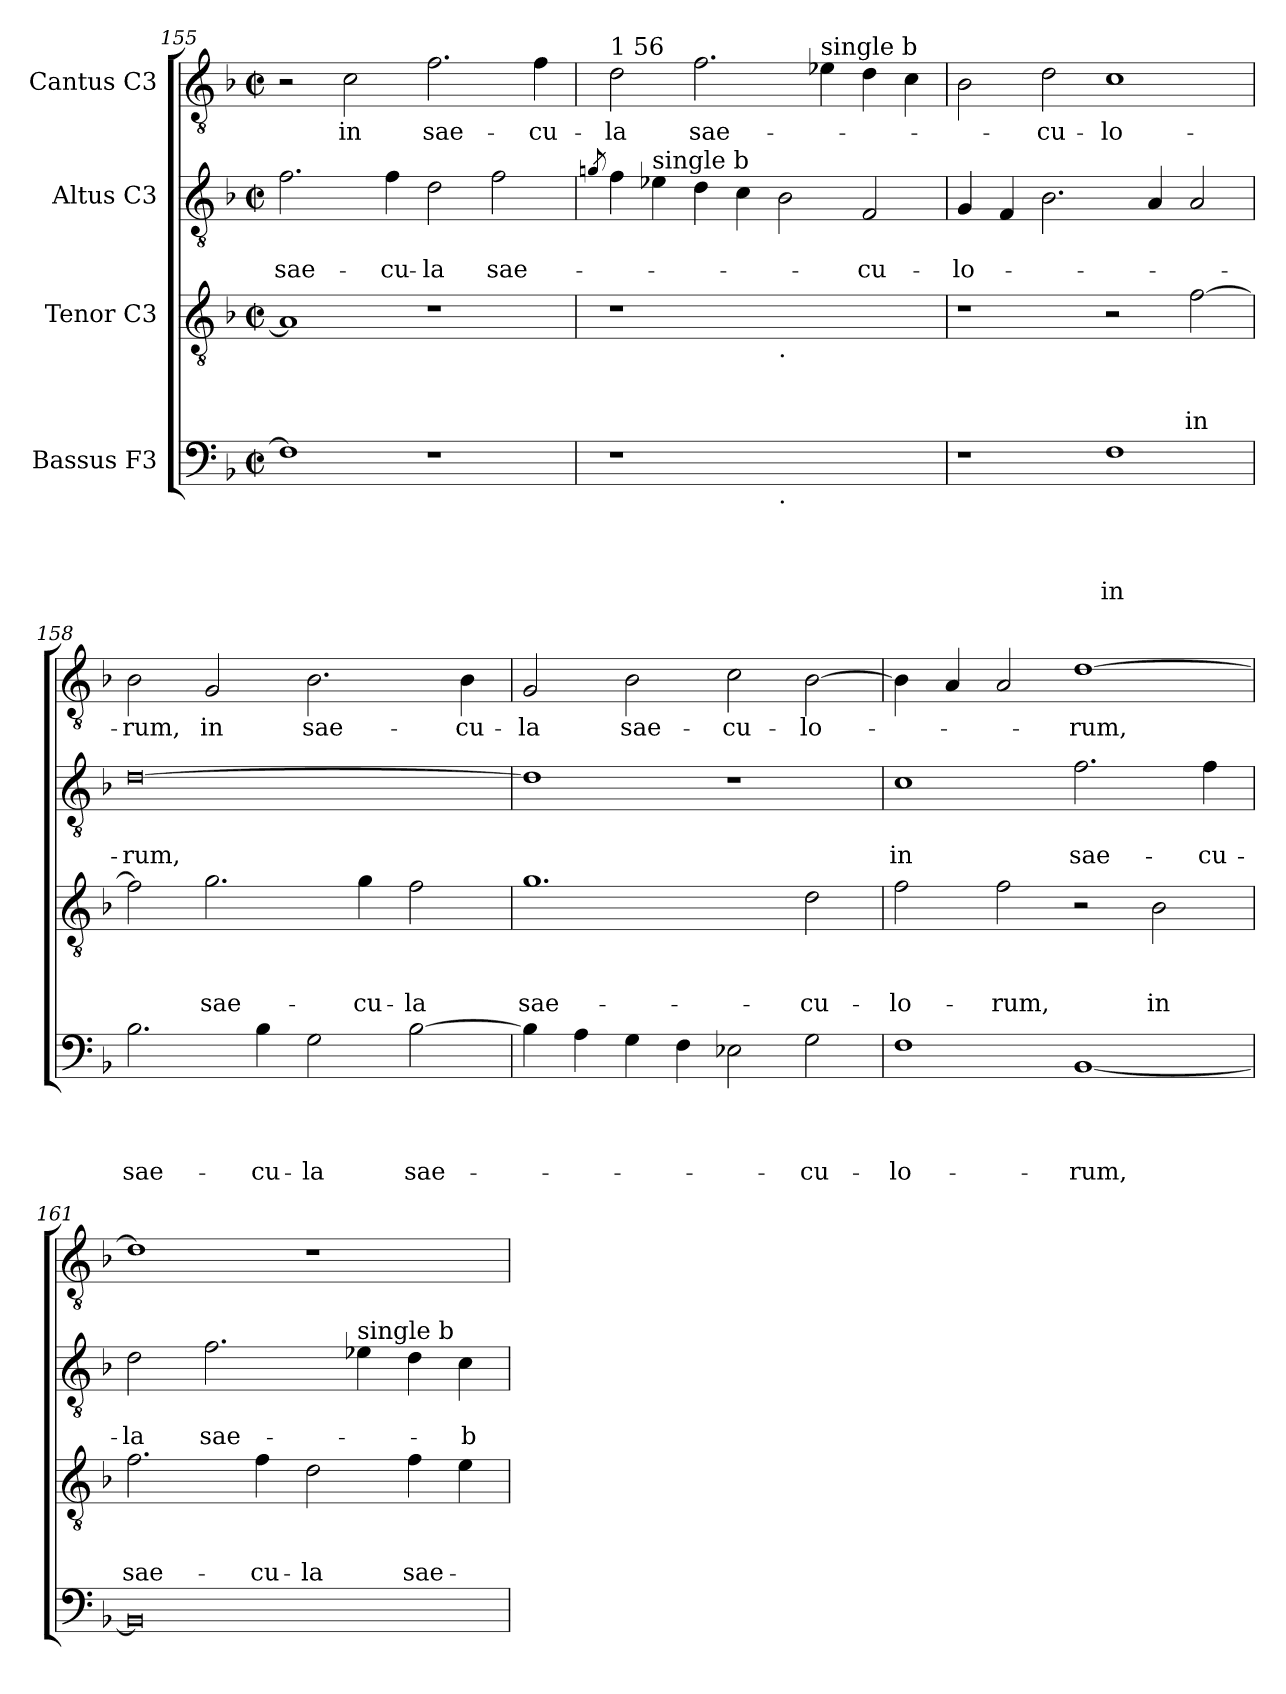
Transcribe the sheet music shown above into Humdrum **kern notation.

**kern	**text	**text	**text	**text	**kern	**text	**text	**text	**kern	**text	**text	**kern	**text
*part4	*part4	*part4	*part4	*part4	*part3	*part3	*part3	*part3	*part2	*part2	*part2	*part1	*part1
*staff4	*staff4	*staff4	*staff4	*staff4	*staff3	*staff3	*staff3	*staff3	*staff2	*staff2	*staff2	*staff1	*staff1
*I"Bassus F3	*	*	*	*	*I"Tenor C3	*	*	*	*I"Altus C3	*	*	*I"Cantus C3	*
*clefF4	*	*	*	*	*clefGv2	*	*	*	*clefGv2	*	*	*clefGv2	*
*k[b-]	*	*	*	*	*k[b-]	*	*	*	*k[b-]	*	*	*k[b-]	*
*F:	*	*	*	*	*F:	*	*	*	*F:	*	*	*F:	*
*M2/2	*	*	*	*	*M2/2	*	*	*	*M2/2	*	*	*M2/2	*
*met(c|)	*	*	*	*	*met(c|)	*	*	*	*met(c|)	*	*	*met(c|)	*
=155	=155	=155	=155	=155	=155	=155	=155	=155	=155	=155	=155	=155	=155
!	!	!	!	!	!	!	!	!	!	!	!LO:LY:b	!	!
1F]	.	.	.	.	1A]	.	.	.	2.f\	.	sae-	2r	.
!	!	!	!	!	!	!	!	!	!	!	!	!	!LO:LY:b
.	.	.	.	.	.	.	.	.	.	.	.	2c\	in
!	!	!	!	!	!	!	!	!	!	!	!LO:LY:b	!	!
.	.	.	.	.	.	.	.	.	4f\	.	-cu-	.	.
!	!	!	!	!	!	!	!	!	!	!	!LO:LY:b	!	!LO:LY:b
1r	.	.	.	.	1r	.	.	.	2d\	.	-la	2.f\	sae-
!	!	!	!	!	!	!	!	!	!	!	!LO:LY:b	!	!
.	.	.	.	.	.	.	.	.	2f\	.	sae-	.	.
!	!	!	!	!	!	!	!	!	!	!	!	!	!LO:LY:b
.	.	.	.	.	.	.	.	.	.	.	.	4f\	-cu-
!!LO:PB:g=z
=156	=156	=156	=156	=156	=156	=156	=156	=156	=156	=156	=156	=156	=156
.	.	.	.	.	.	.	.	.	8qgn/	.	.	.	.
!	!	!	!	!	!	!	!	!	!	!	!	!LO:TX:a:t=1 56	!
!	!	!	!	!	!	!	!	!	!	!	!	!	!LO:LY:b
1r	.	.	.	.	1r	.	.	.	4f\	.	.	2d\	-la
!	!	!	!	!	!	!	!	!	!LO:TX:a:t=single b	!	!	!	!
.	.	.	.	.	.	.	.	.	4e-\	.	.	.	.
!	!	!	!	!	!	!	!	!	!	!	!	!	!LO:LY:b
.	.	.	.	.	.	.	.	.	4d\	.	.	2.f\	sae-
.	.	.	.	.	.	.	.	.	4c\	.	.	.	.
!	!	!	!	!	!LO:TX:b:t=.	!	!	!	!	!	!	!	!
!LO:TX:b:t=.	!	!	!	!	!	!	!	!	!	!	!	!	!
1ryy	.	.	.	.	1ryy	.	.	.	2B-\	.	.	.	.
!	!	!	!	!	!	!	!	!	!	!	!	!LO:TX:a:t=single b	!
.	.	.	.	.	.	.	.	.	.	.	.	4e-\	.
!	!	!	!	!	!	!	!	!	!	!	!LO:LY:b	!	!
.	.	.	.	.	.	.	.	.	2F/	.	-cu-	4d\	.
.	.	.	.	.	.	.	.	.	.	.	.	4c\	.
=157	=157	=157	=157	=157	=157	=157	=157	=157	=157	=157	=157	=157	=157
!	!	!	!	!	!	!	!	!	!	!	!LO:LY:b	!	!
1r	.	.	.	.	1r	.	.	.	4G/	.	-lo-	2B-\	.
.	.	.	.	.	.	.	.	.	4F/	.	.	.	.
!	!	!	!	!	!	!	!	!	!	!	!	!	!LO:LY:b
.	.	.	.	.	.	.	.	.	2.B-\	.	.	2d\	-cu-
!	!	!	!	!LO:LY:b	!	!	!	!	!	!	!	!	!LO:LY:b
1F	.	.	.	in	2r	.	.	.	.	.	.	1c	-lo-
.	.	.	.	.	.	.	.	.	4A/	.	.	.	.
!	!	!	!	!	!	!	!	!LO:LY:b	!	!	!	!	!
.	.	.	.	.	[>2f\	.	.	in	2A/	.	.	.	.
=158	=158	=158	=158	=158	=158	=158	=158	=158	=158	=158	=158	=158	=158
!	!	!	!	!LO:LY:b	!	!	!	!	!	!	!LO:LY:b	!	!LO:LY:b
2.B-\	.	.	.	sae-	2f\]	.	.	.	[>0d	.	-rum,	2B-\	-rum,
!	!	!	!	!	!	!	!	!LO:LY:b	!	!	!	!	!LO:LY:b
.	.	.	.	.	2.g\	.	.	sae-	.	.	.	2G/	in
!	!	!	!	!LO:LY:b	!	!	!	!	!	!	!	!	!
4B-\	.	.	.	-cu-	.	.	.	.	.	.	.	.	.
!	!	!	!	!LO:LY:b	!	!	!	!	!	!	!	!	!LO:LY:b
2G\	.	.	.	-la	.	.	.	.	.	.	.	2.B-\	sae-
!	!	!	!	!	!	!	!	!LO:LY:b	!	!	!	!	!
.	.	.	.	.	4g\	.	.	-cu-	.	.	.	.	.
!	!	!	!	!LO:LY:b	!	!	!	!LO:LY:b	!	!	!	!	!
[>2B-\	.	.	.	sae-	2f\	.	.	-la	.	.	.	.	.
!	!	!	!	!	!	!	!	!	!	!	!	!	!LO:LY:b
.	.	.	.	.	.	.	.	.	.	.	.	4B-\	-cu-
=159	=159	=159	=159	=159	=159	=159	=159	=159	=159	=159	=159	=159	=159
!	!	!	!	!	!	!	!	!LO:LY:b	!	!	!	!	!LO:LY:b
4B-\]	.	.	.	.	1.g	.	.	sae-	1d]	.	.	2G/	-la
4A\	.	.	.	.	.	.	.	.	.	.	.	.	.
!	!	!	!	!	!	!	!	!	!	!	!	!	!LO:LY:b
4G\	.	.	.	.	.	.	.	.	.	.	.	2B-\	sae-
4F\	.	.	.	.	.	.	.	.	.	.	.	.	.
!	!	!	!	!	!	!	!	!	!	!	!	!	!LO:LY:b
2E-X\	.	.	.	.	.	.	.	.	1r	.	.	2c\	-cu-
!	!	!	!	!LO:LY:b	!	!	!	!LO:LY:b	!	!	!	!	!LO:LY:b
2G\	.	.	.	-cu-	2d\	.	.	-cu-	.	.	.	[>2B-\	-lo-
=160	=160	=160	=160	=160	=160	=160	=160	=160	=160	=160	=160	=160	=160
!	!	!	!	!LO:LY:b	!	!	!	!LO:LY:b	!	!	!LO:LY:b	!	!
1F	.	.	.	-lo-	2f\	.	.	-lo-	1c	.	in	4B-\]	.
.	.	.	.	.	.	.	.	.	.	.	.	4A/	.
!	!	!	!	!	!	!	!	!LO:LY:b	!	!	!	!	!
.	.	.	.	.	2f\	.	.	-rum,	.	.	.	2A/	.
!	!	!	!	!LO:LY:b	!	!	!	!	!	!	!LO:LY:b	!	!LO:LY:b
[>1BB-	.	.	.	-rum,	2r	.	.	.	2.f\	.	sae-	[>1d	-rum,
!	!	!	!	!	!	!	!	!LO:LY:b	!	!	!	!	!
.	.	.	.	.	2B-\	.	.	in	.	.	.	.	.
!	!	!	!	!	!	!	!	!	!	!	!LO:LY:b	!	!
.	.	.	.	.	.	.	.	.	4f\	.	-cu-	.	.
!!LO:PB:g=z
=161	=161	=161	=161	=161	=161	=161	=161	=161	=161	=161	=161	=161	=161
!	!	!	!	!	!	!	!	!LO:LY:b	!	!	!LO:LY:b	!	!
0BB-]	.	.	.	.	2.f\	.	.	sae-	2d\	.	-la	1d]	.
!	!	!	!	!	!	!	!	!	!	!	!LO:LY:b	!	!
.	.	.	.	.	.	.	.	.	2.f\	.	sae-	.	.
!	!	!	!	!	!	!	!	!LO:LY:b	!	!	!	!	!
.	.	.	.	.	4f\	.	.	-cu-	.	.	.	.	.
!	!	!	!	!	!	!	!	!LO:LY:b	!	!	!	!	!
.	.	.	.	.	2d\	.	.	-la	.	.	.	1r	.
!	!	!	!	!	!	!	!	!	!LO:TX:a:t=single b	!	!	!	!
.	.	.	.	.	.	.	.	.	4e-\	.	.	.	.
!	!	!	!	!	!	!	!	!LO:LY:b	!	!	!	!	!
.	.	.	.	.	4f\	.	.	sae-	4d\	.	.	.	.
!	!	!	!	!	!	!	!	!	!	!	!LO:LY:b	!	!
.	.	.	.	.	4e\	.	.	.	4c\	.	-b-	.	.
=	=	=	=	=	=	=	=	=	=	=	=	=	=
*-	*-	*-	*-	*-	*-	*-	*-	*-	*-	*-	*-	*-	*-
